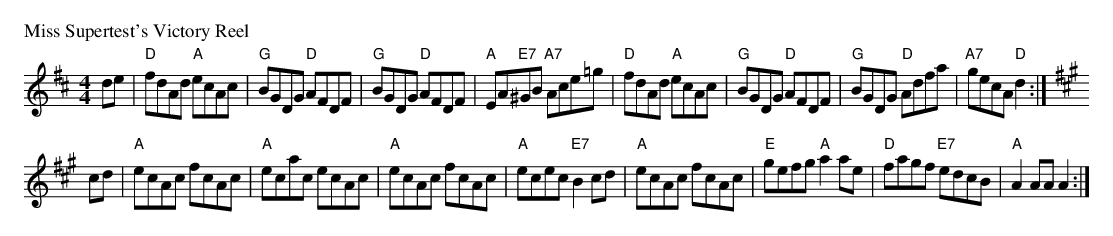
X:1
P:Miss Supertest's Victory Reel
M:4/4
L:1/4
K:D
d/2e/2|"D"f/2d/2A/2d/2 "A"e/2c/2A/2c/2|"G"B/2G/2D/2G/2 "D"A/2F/2D/2F/2|\
"G"B/2G/2D/2G/2 "D"A/2F/2D/2F/2|"A"E/2A/2"E7"^G/2B/2 "A7"A/2c/2e/2=g/2|\
"D"f/2d/2A/2d/2 "A"e/2c/2A/2c/2|"G"B/2G/2D/2G/2 "D"A/2F/2D/2F/2|\
"G"B/2G/2D/2G/2 "D"A/2d/2f/2a/2|"A7"g/2e/2c/2A/2 "D"d:|
K:A
c/2d/2|"A"e/2c/2A/2c/2 f/2c/2A/2c/2|"A"e/2c/2a/2c/2 e/2c/2A/2c/2|\
"A"e/2c/2A/2c/2 f/2c/2A/2c/2|"A"e/2c/2e/2c/2 "E7"Bc/2d/2|\
"A"e/2c/2A/2c/2 f/2c/2A/2c/2|"E"g/2e/2f/2g/2 "A"aa/2e/2|\
"D"f/2a/2g/2f/2 "E7"e/2d/2c/2B/2|"A"AA/2A/2 A:|
